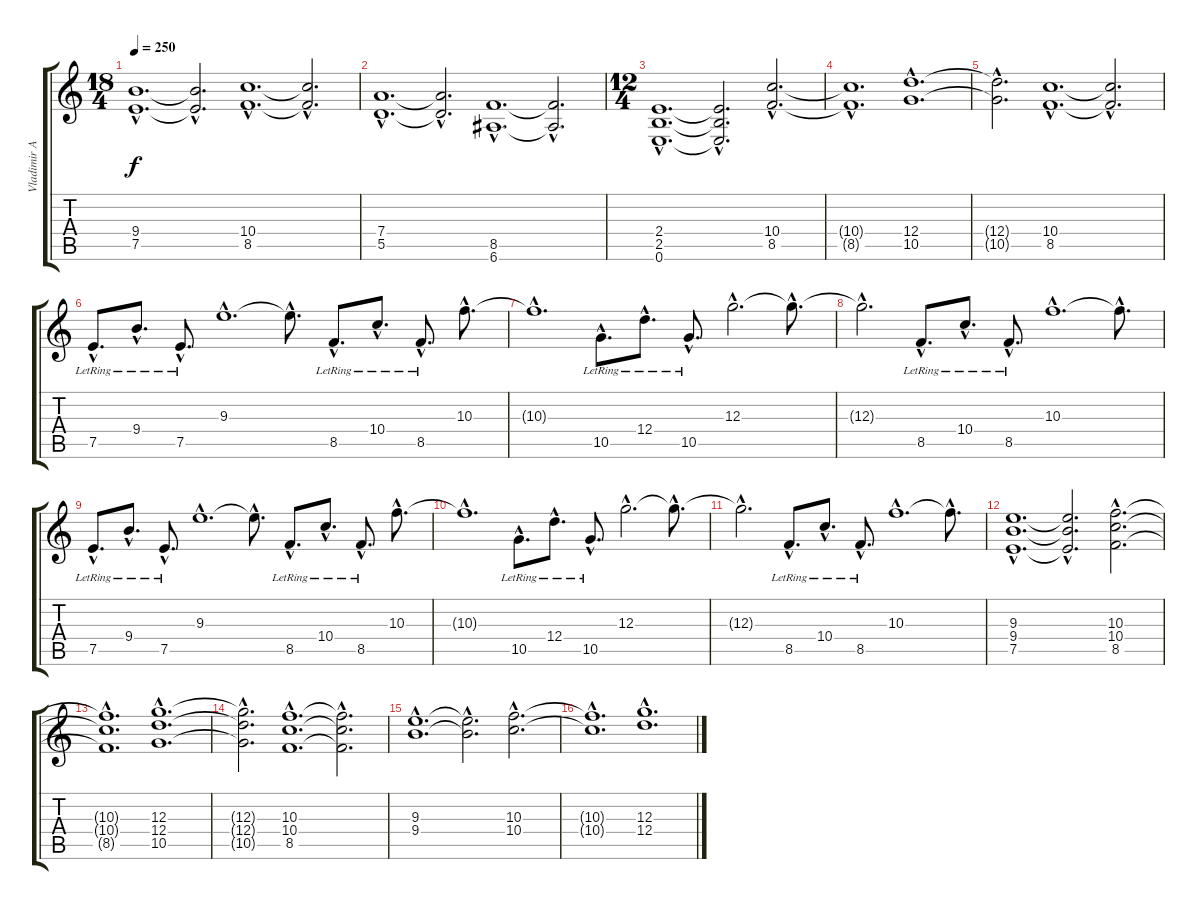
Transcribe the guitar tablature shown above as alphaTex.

\track ("Vladimir Antipov guitar" "Vladimir A") {instrument distortionguitar}
\staff {score tabs}
\tuning (E4 B3 G3 D3 A2 E2) {hide}
\ts (18 4)
\tempo 250
\clef g2
\ks c
(9.4{hac} 7.5{hac}).1{d dy f} (9.4{hac t} 7.5{hac t}).2{d} (10.4{hac} 8.5{hac}).1{d} (10.4{hac t} 8.5{hac t}).2{d} |
(7.4{hac} 5.5{hac}).1{d} (7.4{hac t} 5.5{hac t}).2{d} (8.5{hac} 6.6{hac}).1{d} (8.5{hac t} 6.6{hac t}).2{d} |
\ts (12 4)
(2.4{hac} 2.5{hac} 0.6{hac}).1{d} (2.4{hac t} 2.5{hac t} 0.6{hac t}).2{d} (10.4{hac} 8.5{hac}).2{d} |
(10.4{hac t} 8.5{hac t}).1{d} (12.4{hac} 10.5{hac}).1{d} |
(12.4{hac t} 10.5{hac t}).2{d} (10.4{hac} 8.5{hac}).1{d} (10.4{hac t} 8.5{hac t}).2{d} |
7.5{hac lr}.8{d} 9.4{hac lr}.8{d} 7.5{hac lr}.8{d} 9.3{hac}.1{d} 9.3{hac t}.8{d} 8.5{hac lr}.8{d} 10.4{hac lr}.8{d} 8.5{hac lr}.8{d} 10.3{hac}.8{d} |
10.3{hac t}.1{d} 10.5{hac lr}.8{d} 12.4{hac lr}.8{d} 10.5{hac lr}.8{d} 12.3{hac}.2{d} 12.3{hac t}.8{d} |
12.3{hac t}.2{d} 8.5{hac lr}.8{d} 10.4{hac lr}.8{d} 8.5{hac lr}.8{d} 10.3{hac}.1{d} 10.3{hac t}.8{d} |
7.5{hac lr}.8{d} 9.4{hac lr}.8{d} 7.5{hac lr}.8{d} 9.3{hac}.1{d} 9.3{hac t}.8{d} 8.5{hac lr}.8{d} 10.4{hac lr}.8{d} 8.5{hac lr}.8{d} 10.3{hac}.8{d} |
10.3{hac t}.1{d} 10.5{hac lr}.8{d} 12.4{hac lr}.8{d} 10.5{hac lr}.8{d} 12.3{hac}.2{d} 12.3{hac t}.8{d} |
12.3{hac t}.2{d} 8.5{hac lr}.8{d} 10.4{hac lr}.8{d} 8.5{hac lr}.8{d} 10.3{hac}.1{d} 10.3{hac t}.8{d} |
(9.3{hac} 9.4{hac} 7.5{hac}).1{d} (9.3{hac t} 9.4{hac t} 7.5{hac t}).2{d} (10.3{hac} 10.4{hac} 8.5{hac}).2{d} |
(10.3{hac t} 10.4{hac t} 8.5{hac t}).1{d} (12.3{hac} 12.4{hac} 10.5{hac}).1{d} |
(12.3{hac t} 12.4{hac t} 10.5{hac t}).2{d} (10.3{hac} 10.4{hac} 8.5{hac}).1{d} (10.3{hac t} 10.4{hac t} 8.5{hac t}).2{d} |
(9.3{hac} 9.4{hac}).1{d} (9.3{hac t} 9.4{hac t}).2{d} (10.3{hac} 10.4{hac}).2{d} |
(10.3{hac t} 10.4{hac t}).1{d} (12.3{hac} 12.4{hac}).1{d}
